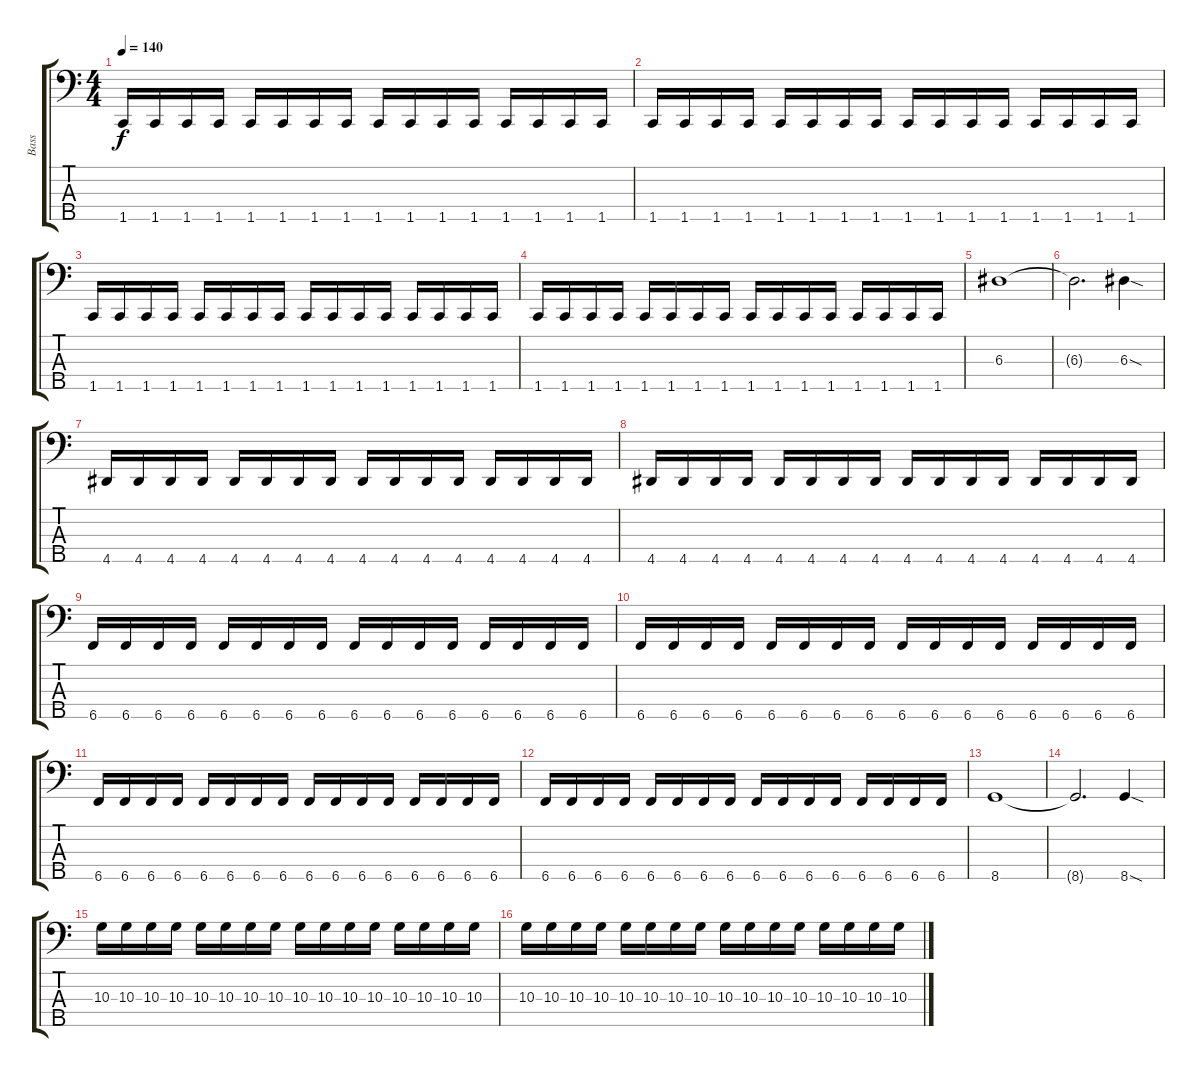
\track ("Bass" "Bass") {instrument electricbasspick}
\staff {score tabs}
\tuning (G2 D2 A1 E1 B0) {hide}
\ts (4 4)
\tempo 140
\clef f4
\ks c
1.5.16{dy f} 1.5.16 1.5.16 1.5.16 1.5.16 1.5.16 1.5.16 1.5.16 1.5.16 1.5.16 1.5.16 1.5.16 1.5.16 1.5.16 1.5.16 1.5.16 |
1.5.16 1.5.16 1.5.16 1.5.16 1.5.16 1.5.16 1.5.16 1.5.16 1.5.16 1.5.16 1.5.16 1.5.16 1.5.16 1.5.16 1.5.16 1.5.16 |
1.5.16 1.5.16 1.5.16 1.5.16 1.5.16 1.5.16 1.5.16 1.5.16 1.5.16 1.5.16 1.5.16 1.5.16 1.5.16 1.5.16 1.5.16 1.5.16 |
1.5.16 1.5.16 1.5.16 1.5.16 1.5.16 1.5.16 1.5.16 1.5.16 1.5.16 1.5.16 1.5.16 1.5.16 1.5.16 1.5.16 1.5.16 1.5.16 |
6.3.1 |
6.3{t}.2{d} 6.3{sod}.4 |
4.5.16 4.5.16 4.5.16 4.5.16 4.5.16 4.5.16 4.5.16 4.5.16 4.5.16 4.5.16 4.5.16 4.5.16 4.5.16 4.5.16 4.5.16 4.5.16 |
4.5.16 4.5.16 4.5.16 4.5.16 4.5.16 4.5.16 4.5.16 4.5.16 4.5.16 4.5.16 4.5.16 4.5.16 4.5.16 4.5.16 4.5.16 4.5.16 |
6.5.16 6.5.16 6.5.16 6.5.16 6.5.16 6.5.16 6.5.16 6.5.16 6.5.16 6.5.16 6.5.16 6.5.16 6.5.16 6.5.16 6.5.16 6.5.16 |
6.5.16 6.5.16 6.5.16 6.5.16 6.5.16 6.5.16 6.5.16 6.5.16 6.5.16 6.5.16 6.5.16 6.5.16 6.5.16 6.5.16 6.5.16 6.5.16 |
6.5.16 6.5.16 6.5.16 6.5.16 6.5.16 6.5.16 6.5.16 6.5.16 6.5.16 6.5.16 6.5.16 6.5.16 6.5.16 6.5.16 6.5.16 6.5.16 |
6.5.16 6.5.16 6.5.16 6.5.16 6.5.16 6.5.16 6.5.16 6.5.16 6.5.16 6.5.16 6.5.16 6.5.16 6.5.16 6.5.16 6.5.16 6.5.16 |
8.5.1 |
8.5{t}.2{d} 8.5{sod}.4 |
10.3.16 10.3.16 10.3.16 10.3.16 10.3.16 10.3.16 10.3.16 10.3.16 10.3.16 10.3.16 10.3.16 10.3.16 10.3.16 10.3.16 10.3.16 10.3.16 |
10.3.16 10.3.16 10.3.16 10.3.16 10.3.16 10.3.16 10.3.16 10.3.16 10.3.16 10.3.16 10.3.16 10.3.16 10.3.16 10.3.16 10.3.16 10.3.16
